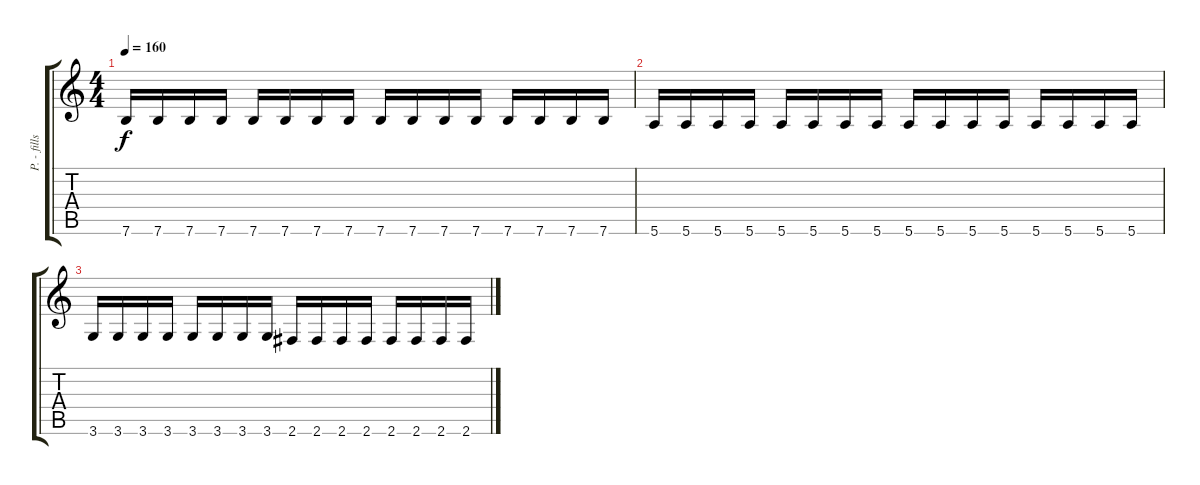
\track ("P. - fills" "P. - fills") {instrument distortionguitar}
\staff {score tabs}
\tuning (E4 B3 G3 D3 A2 E2) {hide}
\ts (4 4)
\tempo 160
\clef g2
\ks c
7.6.16{dy f} 7.6.16 7.6.16 7.6.16 7.6.16 7.6.16 7.6.16 7.6.16 7.6.16 7.6.16 7.6.16 7.6.16 7.6.16 7.6.16 7.6.16 7.6.16 |
5.6.16 5.6.16 5.6.16 5.6.16 5.6.16 5.6.16 5.6.16 5.6.16 5.6.16 5.6.16 5.6.16 5.6.16 5.6.16 5.6.16 5.6.16 5.6.16 |
3.6.16 3.6.16 3.6.16 3.6.16 3.6.16 3.6.16 3.6.16 3.6.16 2.6.16 2.6.16 2.6.16 2.6.16 2.6.16 2.6.16 2.6.16 2.6.16
